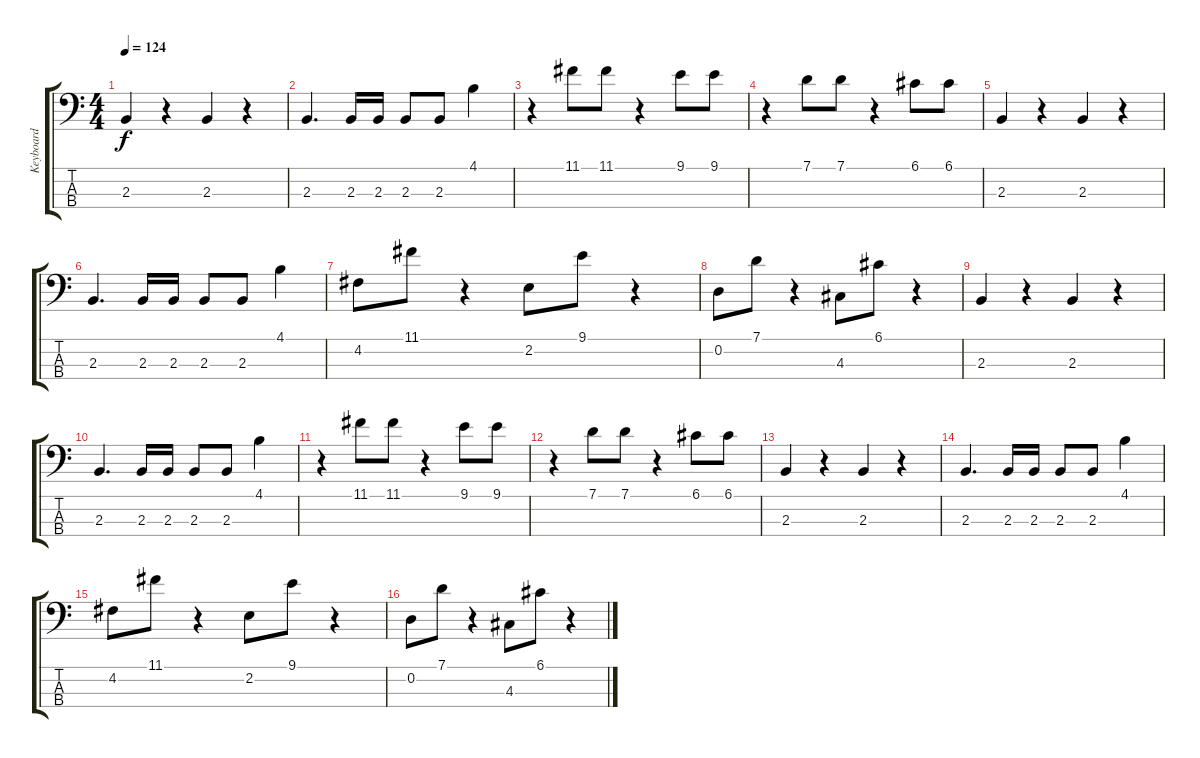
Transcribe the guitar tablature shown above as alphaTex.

\track ("Keyboard" "Keyboard") {instrument synthbass1}
\staff {score tabs}
\tuning (G2 D2 A1 E1) {hide}
\ts (4 4)
\tempo 124
\clef f4
\ks c
2.3.4{dy f} r.4 2.3.4 r.4 |
2.3.4{d} 2.3.16 2.3.16 2.3.8 2.3.8 4.1.4 |
r.4 11.1.8 11.1.8 r.4 9.1.8 9.1.8 |
r.4 7.1.8 7.1.8 r.4 6.1.8 6.1.8 |
2.3.4 r.4 2.3.4 r.4 |
2.3.4{d} 2.3.16 2.3.16 2.3.8 2.3.8 4.1.4 |
4.2.8 11.1.8 r.4 2.2.8 9.1.8 r.4 |
0.2.8 7.1.8 r.4 4.3.8 6.1.8 r.4 |
2.3.4 r.4 2.3.4 r.4 |
2.3.4{d} 2.3.16 2.3.16 2.3.8 2.3.8 4.1.4 |
r.4 11.1.8 11.1.8 r.4 9.1.8 9.1.8 |
r.4 7.1.8 7.1.8 r.4 6.1.8 6.1.8 |
2.3.4 r.4 2.3.4 r.4 |
2.3.4{d} 2.3.16 2.3.16 2.3.8 2.3.8 4.1.4 |
4.2.8 11.1.8 r.4 2.2.8 9.1.8 r.4 |
0.2.8 7.1.8 r.4 4.3.8 6.1.8 r.4
